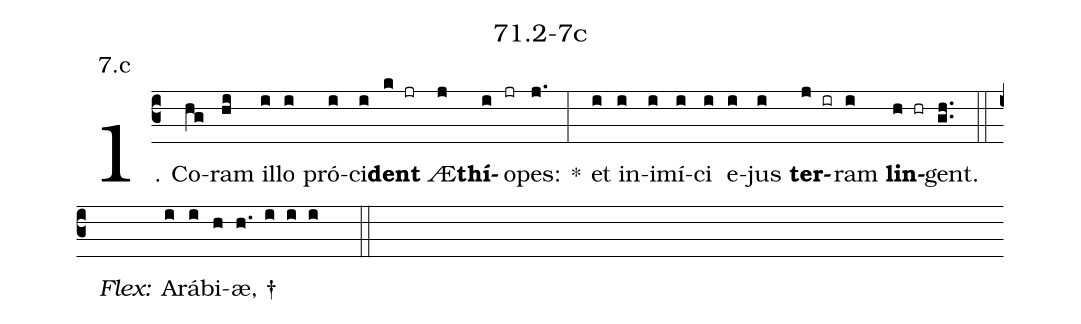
name: 71.2-7c;
annotation: 7.c;
%%
(c3)1. Co(hg)ram(hi) il(i)lo(i) pró(i)ci(i)<b>dent</b>(k jr) Æ(j)<b>thí</b>(i)o(jr)pes:(j.) *(:) et(i) in(i)i(i)mí(i)ci(i) e(i)jus(i) <b>ter</b>(j ir)ram(i) <b>lin</b>(h hr)gent.(gh..) (::)
<i>Flex:</i>()  A(i)rá(i)bi(h)æ, †(h. i i i  ::)

%E(i) u(i) o(j) u(i) a(h) e.(gh..) (::)
